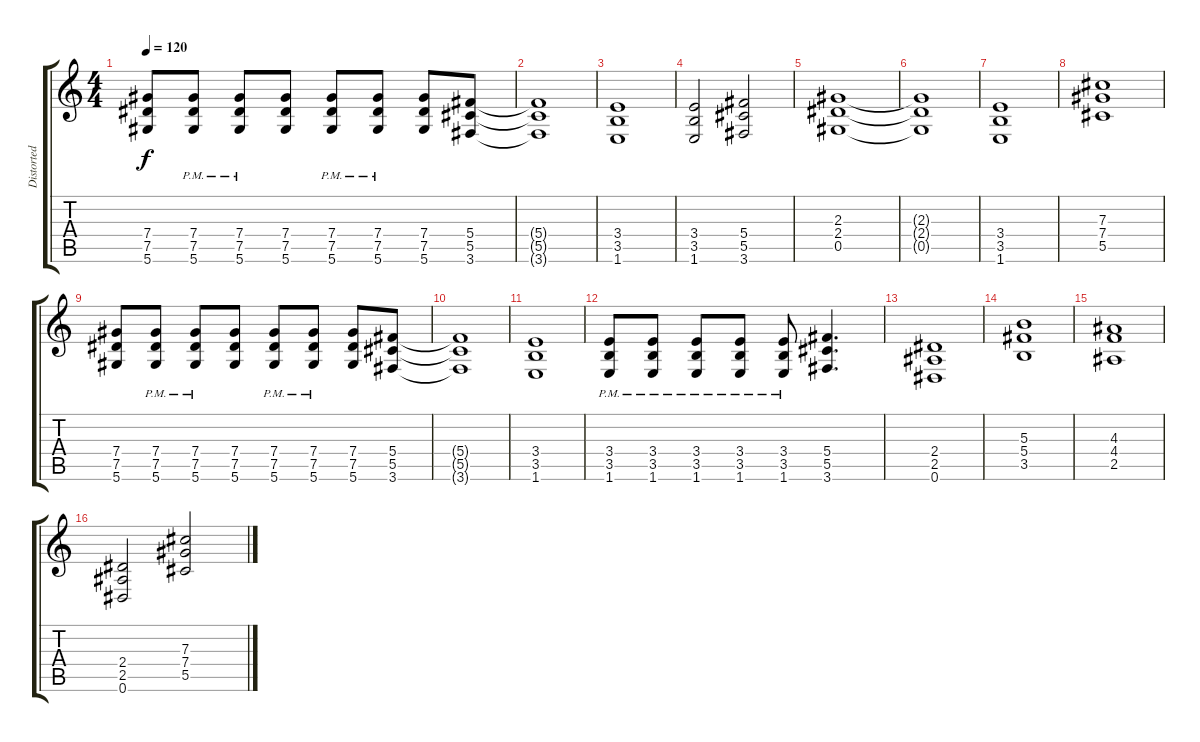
\track ("Distorted Guitar" "Distorted ") {instrument distortionguitar}
\staff {score tabs}
\tuning (Eb4 Bb3 Gb3 Db3 Ab2 Eb2) {hide}
\ts (4 4)
\tempo 120
\clef g2
\ks c
(7.4 7.5 5.6).8{dy f} (7.4{pm} 7.5{pm} 5.6{pm}).8 (7.4{pm} 7.5{pm} 5.6{pm}).8 (7.4 7.5 5.6).8 (7.4{pm} 7.5{pm} 5.6{pm}).8 (7.4{pm} 7.5{pm} 5.6{pm}).8 (7.4 7.5 5.6).8 (5.4 5.5 3.6).8 |
(5.4{t} 5.5{t} 3.6{t}).1 |
(3.4 3.5 1.6).1 |
(3.4 3.5 1.6).2 (5.4 5.5 3.6).2 |
(2.3 2.4 0.5).1 |
(2.3{t} 2.4{t} 0.5{t}).1 |
(3.4 3.5 1.6).1 |
(7.3 7.4 5.5).1 |
(7.4 7.5 5.6).8 (7.4{pm} 7.5{pm} 5.6{pm}).8 (7.4{pm} 7.5{pm} 5.6{pm}).8 (7.4 7.5 5.6).8 (7.4{pm} 7.5{pm} 5.6{pm}).8 (7.4{pm} 7.5{pm} 5.6{pm}).8 (7.4 7.5 5.6).8 (5.4 5.5 3.6).8 |
(5.4{t} 5.5{t} 3.6{t}).1 |
(3.4 3.5 1.6).1 |
(3.4{pm} 3.5{pm} 1.6{pm}).8 (3.4{pm} 3.5{pm} 1.6{pm}).8 (3.4{pm} 3.5{pm} 1.6{pm}).8 (3.4{pm} 3.5{pm} 1.6{pm}).8 (3.4{pm} 3.5{pm} 1.6{pm}).8 (5.4 5.5 3.6).4{d} |
(2.4 2.5 0.6).1 |
(5.3 5.4 3.5).1 |
(4.3 4.4 2.5).1 |
(2.4 2.5 0.6).2 (7.3 7.4 5.5).2
